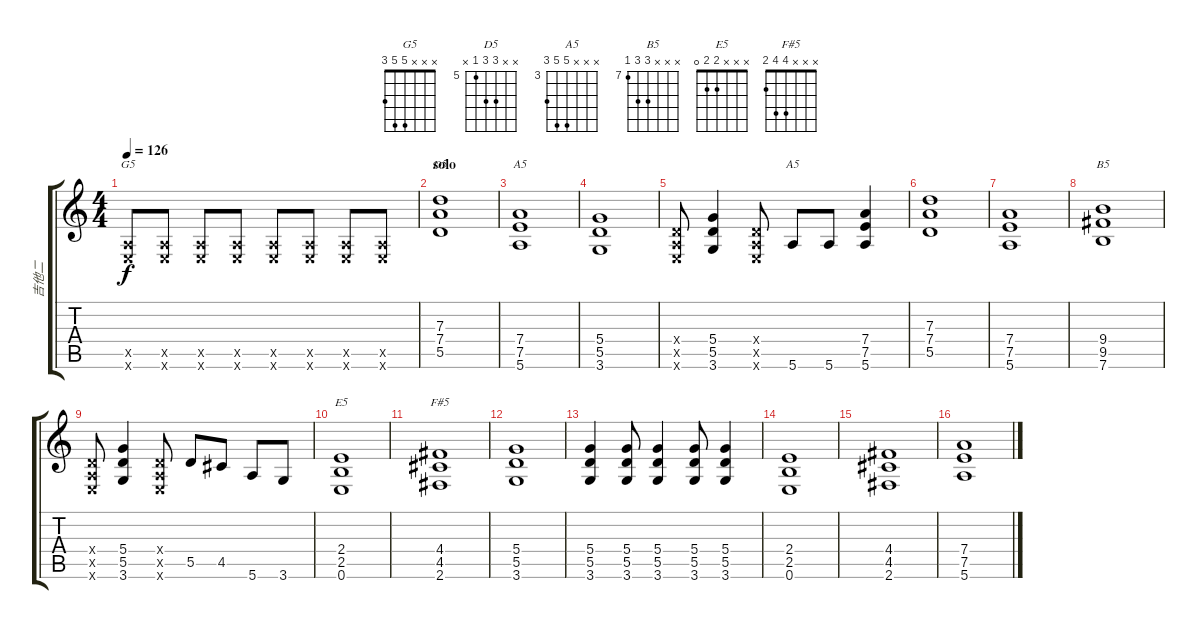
\track ("吉他二" "吉他二") {instrument distortionguitar}
\staff {score tabs}
\tuning (E4 B3 G3 D3 A2 E2) {hide}
\chord ("G5" x x x 5 5 3)
\chord ("D5" x x 7 7 5 x) {firstfret 5}
\chord ("A5" x x x 7 7 5) {firstfret 5}
\chord ("A5" x x x 7 7 5) {firstfret 3}
\chord ("B5" x x x 9 9 7) {firstfret 7}
\chord ("E5" x x x 2 2 0)
\chord ("F#5" x x x 4 4 2)
\ts (4 4)
\tempo 126
\clef g2
\ks c
(0.5{x} 0.6{x}).8{ch "G5" dy f volume 9} (0.5{x} 0.6{x}).8{volume 11} (0.5{x} 0.6{x}).8{volume 13} (0.5{x} 0.6{x}).8{volume 15} (0.5{x} 0.6{x}).8{volume 16} (0.5{x} 0.6{x}).8 (0.5{x} 0.6{x}).8 (0.5{x} 0.6{x}).8 |
\section ("" "solo")
(7.3 7.4 5.5).1{ch "D5"} |
(7.4 7.5 5.6).1{ch "A5"} |
(5.4 5.5 3.6).1 |
(0.4{x} 0.5{x} 0.6{x}).8 (5.4 5.5 3.6).4 (0.4{x} 0.5{x} 0.6{x}).8 5.6.8{ch "A5"} 5.6.8 (7.4 7.5 5.6).4 |
(7.3 7.4 5.5).1 |
(7.4 7.5 5.6).1 |
(9.4 9.5 7.6).1{ch "B5"} |
(0.4{x} 0.5{x} 0.6{x}).8 (5.4 5.5 3.6).4 (0.4{x} 0.5{x} 0.6{x}).8 5.5.8 4.5.8 5.6.8 3.6.8 |
(2.4 2.5 0.6).1{ch "E5"} |
(4.4 4.5 2.6).1{ch "F#5"} |
(5.4 5.5 3.6).1 |
(5.4 5.5 3.6).4 (5.4 5.5 3.6).8 (5.4 5.5 3.6).4 (5.4 5.5 3.6).8 (5.4 5.5 3.6).4 |
(2.4 2.5 0.6).1 |
(4.4 4.5 2.6).1 |
(7.4 7.5 5.6).1
